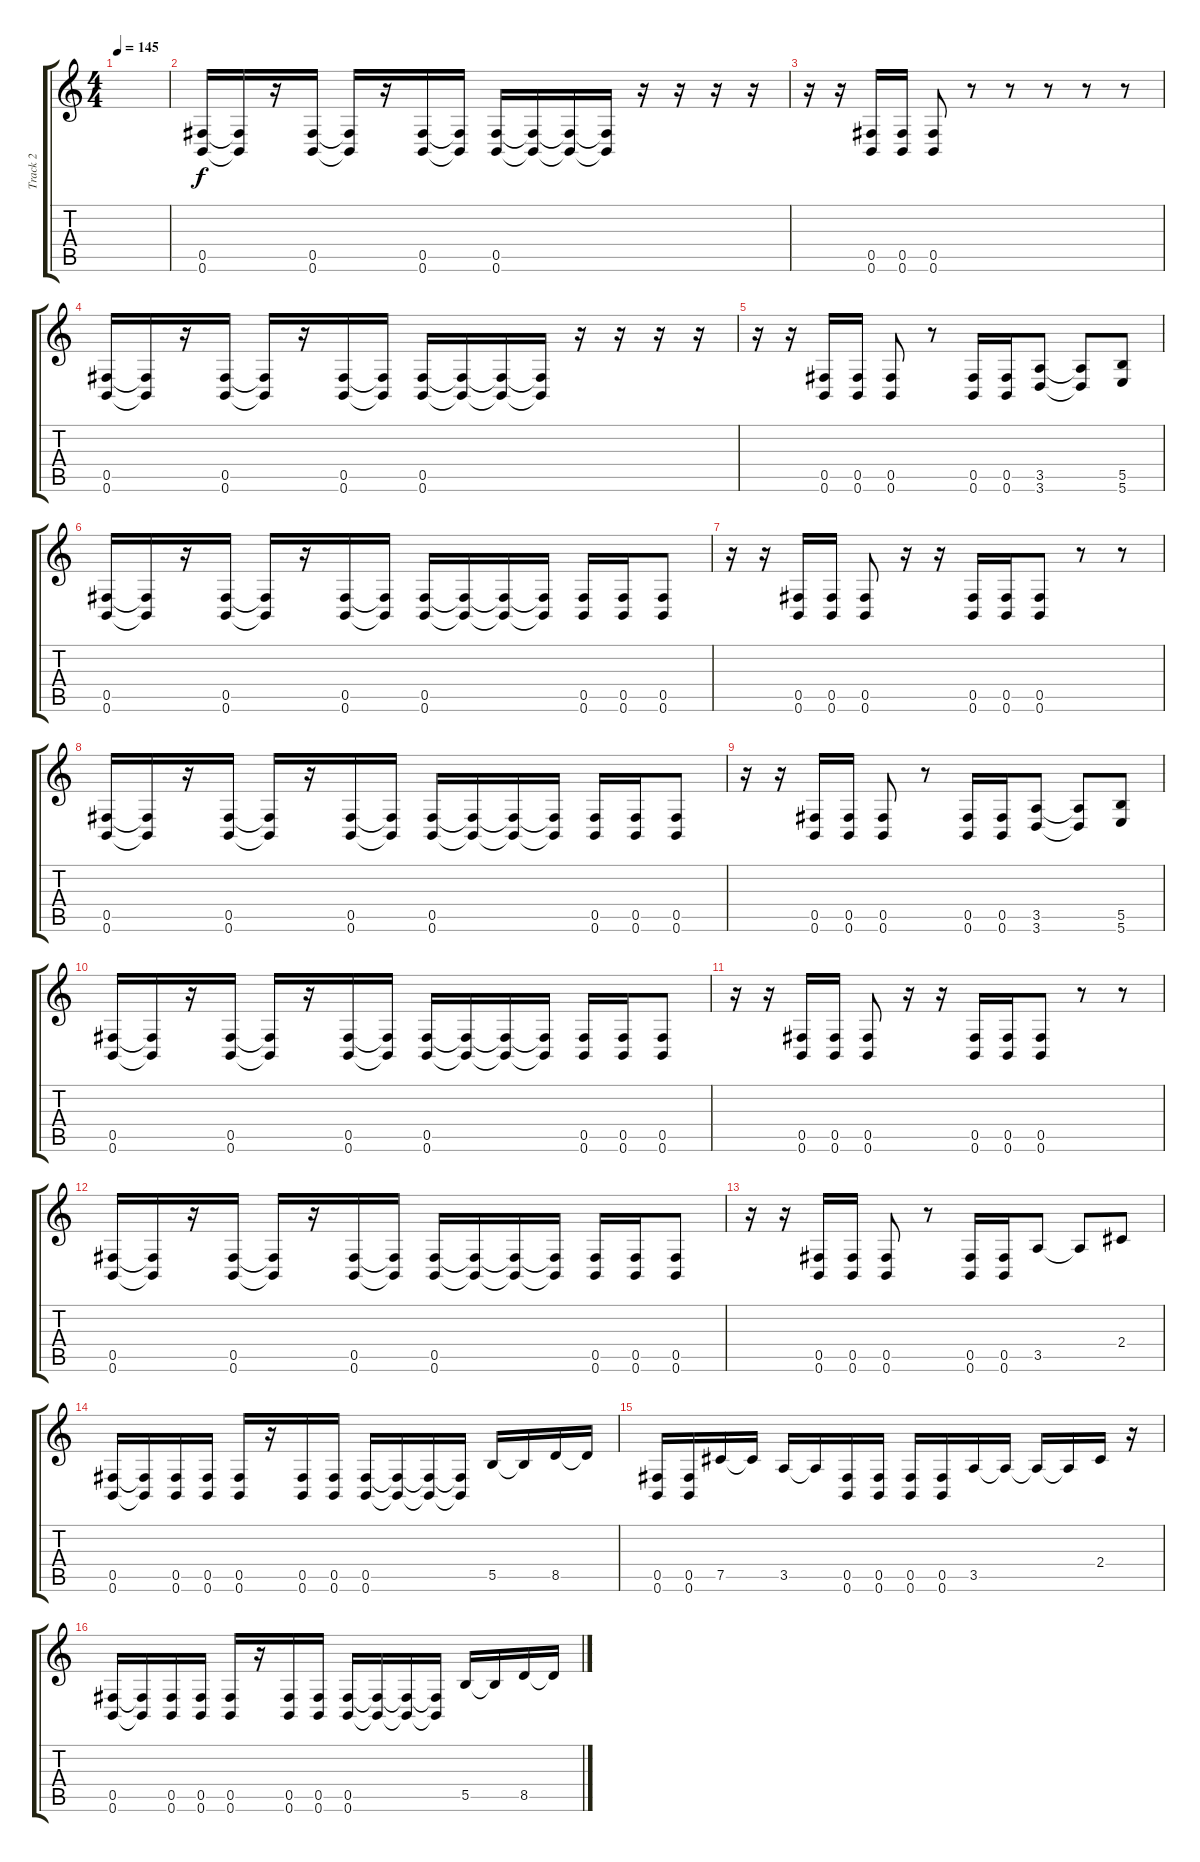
\track ("Track 2" "Track 2") {instrument distortionguitar}
\staff {score tabs}
\tuning (Db4 Ab3 E3 B2 Gb2 B1) {hide}
\ts (4 4)
\tempo 145
\clef g2
\ks c
|
(0.5 0.6).16 (0.5{t} 0.6{t}).16 r.16 (0.5 0.6).16 (0.5{t} 0.6{t}).16 r.16 (0.5 0.6).16 (0.5{t} 0.6{t}).16 (0.5 0.6).16 (0.5{t} 0.6{t}).16 (0.5{t} 0.6{t}).16 (0.5{t} 0.6{t}).16 r.16 r.16 r.16 r.16 |
r.16 r.16 (0.5 0.6).16 (0.5 0.6).16 (0.5 0.6).8 r.8 r.8 r.8 r.8 r.8 |
(0.5 0.6).16 (0.5{t} 0.6{t}).16 r.16 (0.5 0.6).16 (0.5{t} 0.6{t}).16 r.16 (0.5 0.6).16 (0.5{t} 0.6{t}).16 (0.5 0.6).16 (0.5{t} 0.6{t}).16 (0.5{t} 0.6{t}).16 (0.5{t} 0.6{t}).16 r.16 r.16 r.16 r.16 |
r.16 r.16 (0.5 0.6).16 (0.5 0.6).16 (0.5 0.6).8 r.8 (0.5 0.6).16 (0.5 0.6).16 (3.5 3.6).8 (3.5{t} 3.6{t}).8 (5.5 5.6).8 |
(0.5 0.6).16 (0.5{t} 0.6{t}).16 r.16 (0.5 0.6).16 (0.5{t} 0.6{t}).16 r.16 (0.5 0.6).16 (0.5{t} 0.6{t}).16 (0.5 0.6).16 (0.5{t} 0.6{t}).16 (0.5{t} 0.6{t}).16 (0.5{t} 0.6{t}).16 (0.5 0.6).16 (0.5 0.6).16 (0.5 0.6).8 |
r.16 r.16 (0.5 0.6).16 (0.5 0.6).16 (0.5 0.6).8 r.16 r.16 (0.5 0.6).16 (0.5 0.6).16 (0.5 0.6).8 r.8 r.8 |
(0.5 0.6).16 (0.5{t} 0.6{t}).16 r.16 (0.5 0.6).16 (0.5{t} 0.6{t}).16 r.16 (0.5 0.6).16 (0.5{t} 0.6{t}).16 (0.5 0.6).16 (0.5{t} 0.6{t}).16 (0.5{t} 0.6{t}).16 (0.5{t} 0.6{t}).16 (0.5 0.6).16 (0.5 0.6).16 (0.5 0.6).8 |
r.16 r.16 (0.5 0.6).16 (0.5 0.6).16 (0.5 0.6).8 r.8 (0.5 0.6).16 (0.5 0.6).16 (3.5 3.6).8 (3.5{t} 3.6{t}).8 (5.5 5.6).8 |
(0.5 0.6).16 (0.5{t} 0.6{t}).16 r.16 (0.5 0.6).16 (0.5{t} 0.6{t}).16 r.16 (0.5 0.6).16 (0.5{t} 0.6{t}).16 (0.5 0.6).16 (0.5{t} 0.6{t}).16 (0.5{t} 0.6{t}).16 (0.5{t} 0.6{t}).16 (0.5 0.6).16 (0.5 0.6).16 (0.5 0.6).8 |
r.16 r.16 (0.5 0.6).16 (0.5 0.6).16 (0.5 0.6).8 r.16 r.16 (0.5 0.6).16 (0.5 0.6).16 (0.5 0.6).8 r.8 r.8 |
(0.5 0.6).16 (0.5{t} 0.6{t}).16 r.16 (0.5 0.6).16 (0.5{t} 0.6{t}).16 r.16 (0.5 0.6).16 (0.5{t} 0.6{t}).16 (0.5 0.6).16 (0.5{t} 0.6{t}).16 (0.5{t} 0.6{t}).16 (0.5{t} 0.6{t}).16 (0.5 0.6).16 (0.5 0.6).16 (0.5 0.6).8 |
r.16 r.16 (0.5 0.6).16 (0.5 0.6).16 (0.5 0.6).8 r.8 (0.5 0.6).16 (0.5 0.6).16 3.5.8 3.5{t}.8 2.4.8 |
(0.5 0.6).16 (0.5{t} 0.6{t}).16 (0.5 0.6).16 (0.5 0.6).16 (0.5 0.6).16 r.16 (0.5 0.6).16 (0.5 0.6).16 (0.5 0.6).16 (0.5{t} 0.6{t}).16 (0.5{t} 0.6{t}).16 (0.5{t} 0.6{t}).16 5.5.16 5.5{t}.16 8.5.16 8.5{t}.16 |
(0.5 0.6).16 (0.5 0.6).16 7.5.16 7.5{t}.16 3.5.16 3.5{t}.16 (0.5 0.6).16 (0.5 0.6).16 (0.5 0.6).16 (0.5 0.6).16 3.5.16 3.5{t}.16 3.5{t}.16 3.5{t}.16 2.4.16 r.16 |
(0.5 0.6).16 (0.5{t} 0.6{t}).16 (0.5 0.6).16 (0.5 0.6).16 (0.5 0.6).16 r.16 (0.5 0.6).16 (0.5 0.6).16 (0.5 0.6).16 (0.5{t} 0.6{t}).16 (0.5{t} 0.6{t}).16 (0.5{t} 0.6{t}).16 5.5.16 5.5{t}.16 8.5.16 8.5{t}.16
